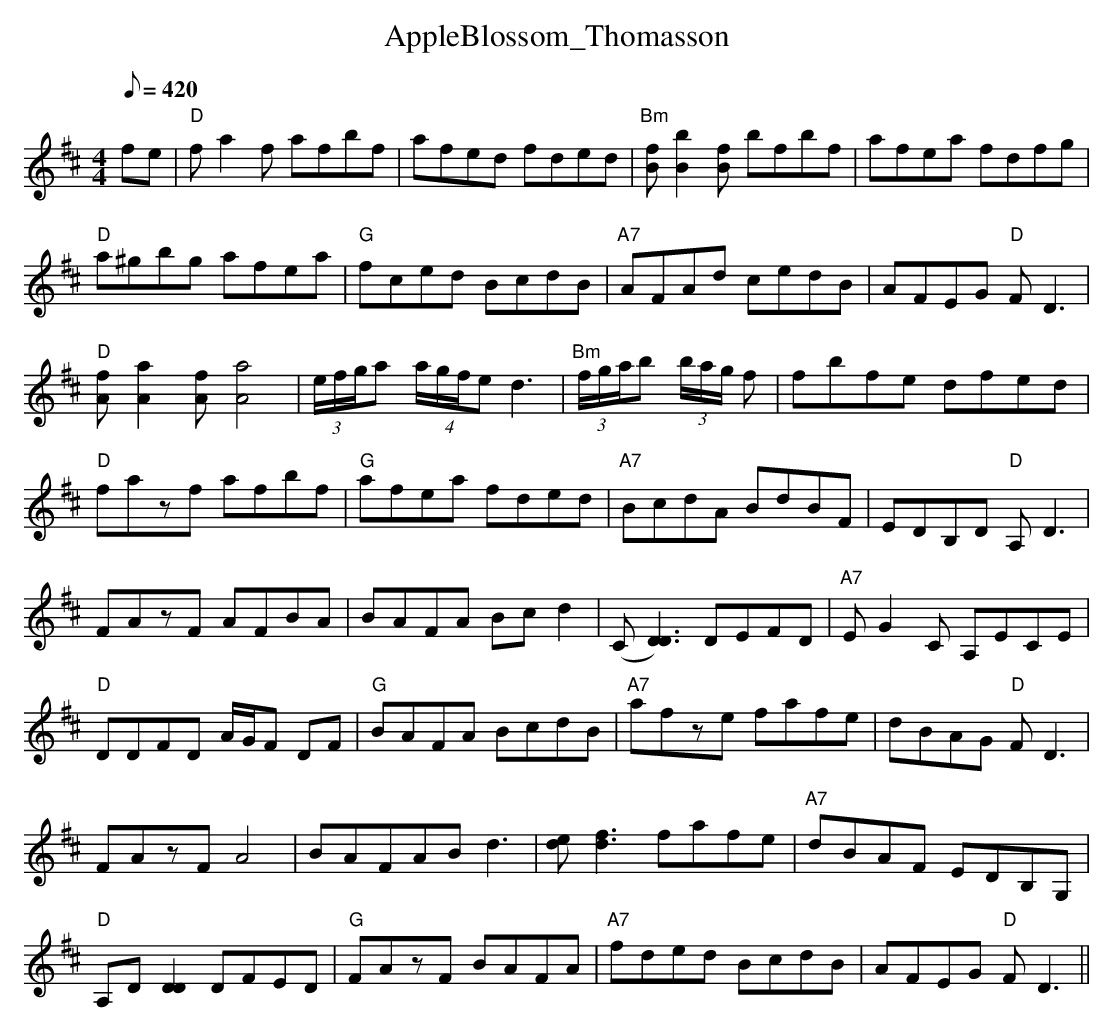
X:1
T:AppleBlossom_Thomasson
M:4/4
L:1/8
Q:1/8=420
K:D
fe|"D"fa2f afbf|afed fded| "Bm"[fB][b2B2][fB] bfbf|afea fdfg|!
"D"a^gbg afea|"G"fced BcdB| "A7"AFAd cedB|AFEG "D"FD3|!
"D"[fA][a2A2][fA] [a4A4]|(3e/f/g/a (4a/g/f/e d3|"Bm"(3f/g/a/b (3b/a/g/ f
4|
fbfe dfed|!
"D"fazf afbf|"G"afea fded| "A7"BcdA BdBF|EDB,D "D"A,D3|!
FAzF AFBA|BAFA Bcd2| (C[D3D3])  DEFD|"A7"EG2C A,ECE|!
"D"DDFD A/G/F DF|"G"BAFA BcdB| "A7"afze fafe|dBAG "D"FD3|!
FAzFA4|BAFABd3|[ed][f3d3] fafe| "A7"dBAF EDB,G,|!
"D"A,D[D2D2] DFED|"G"FAzF BAFA|"A7"fded BcdB|AFEG "D"FD3||
